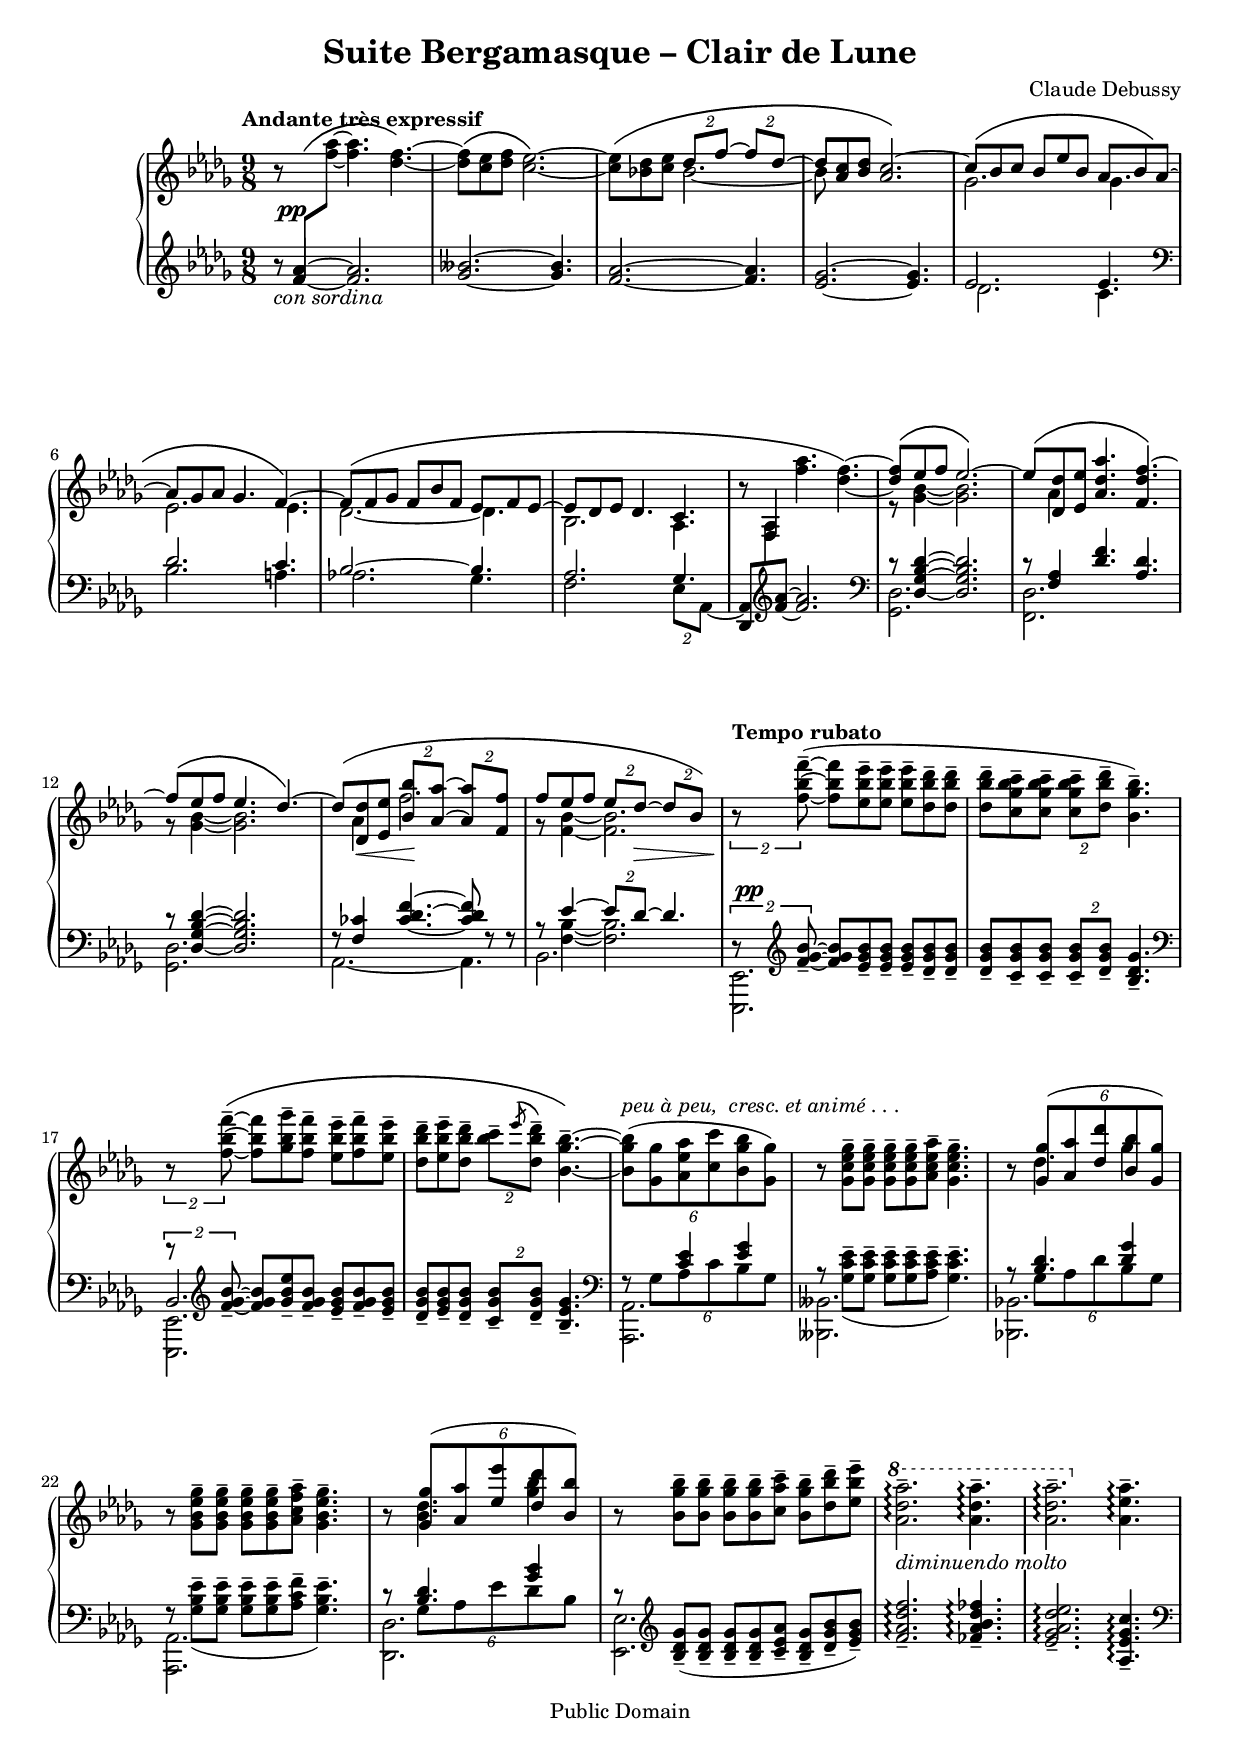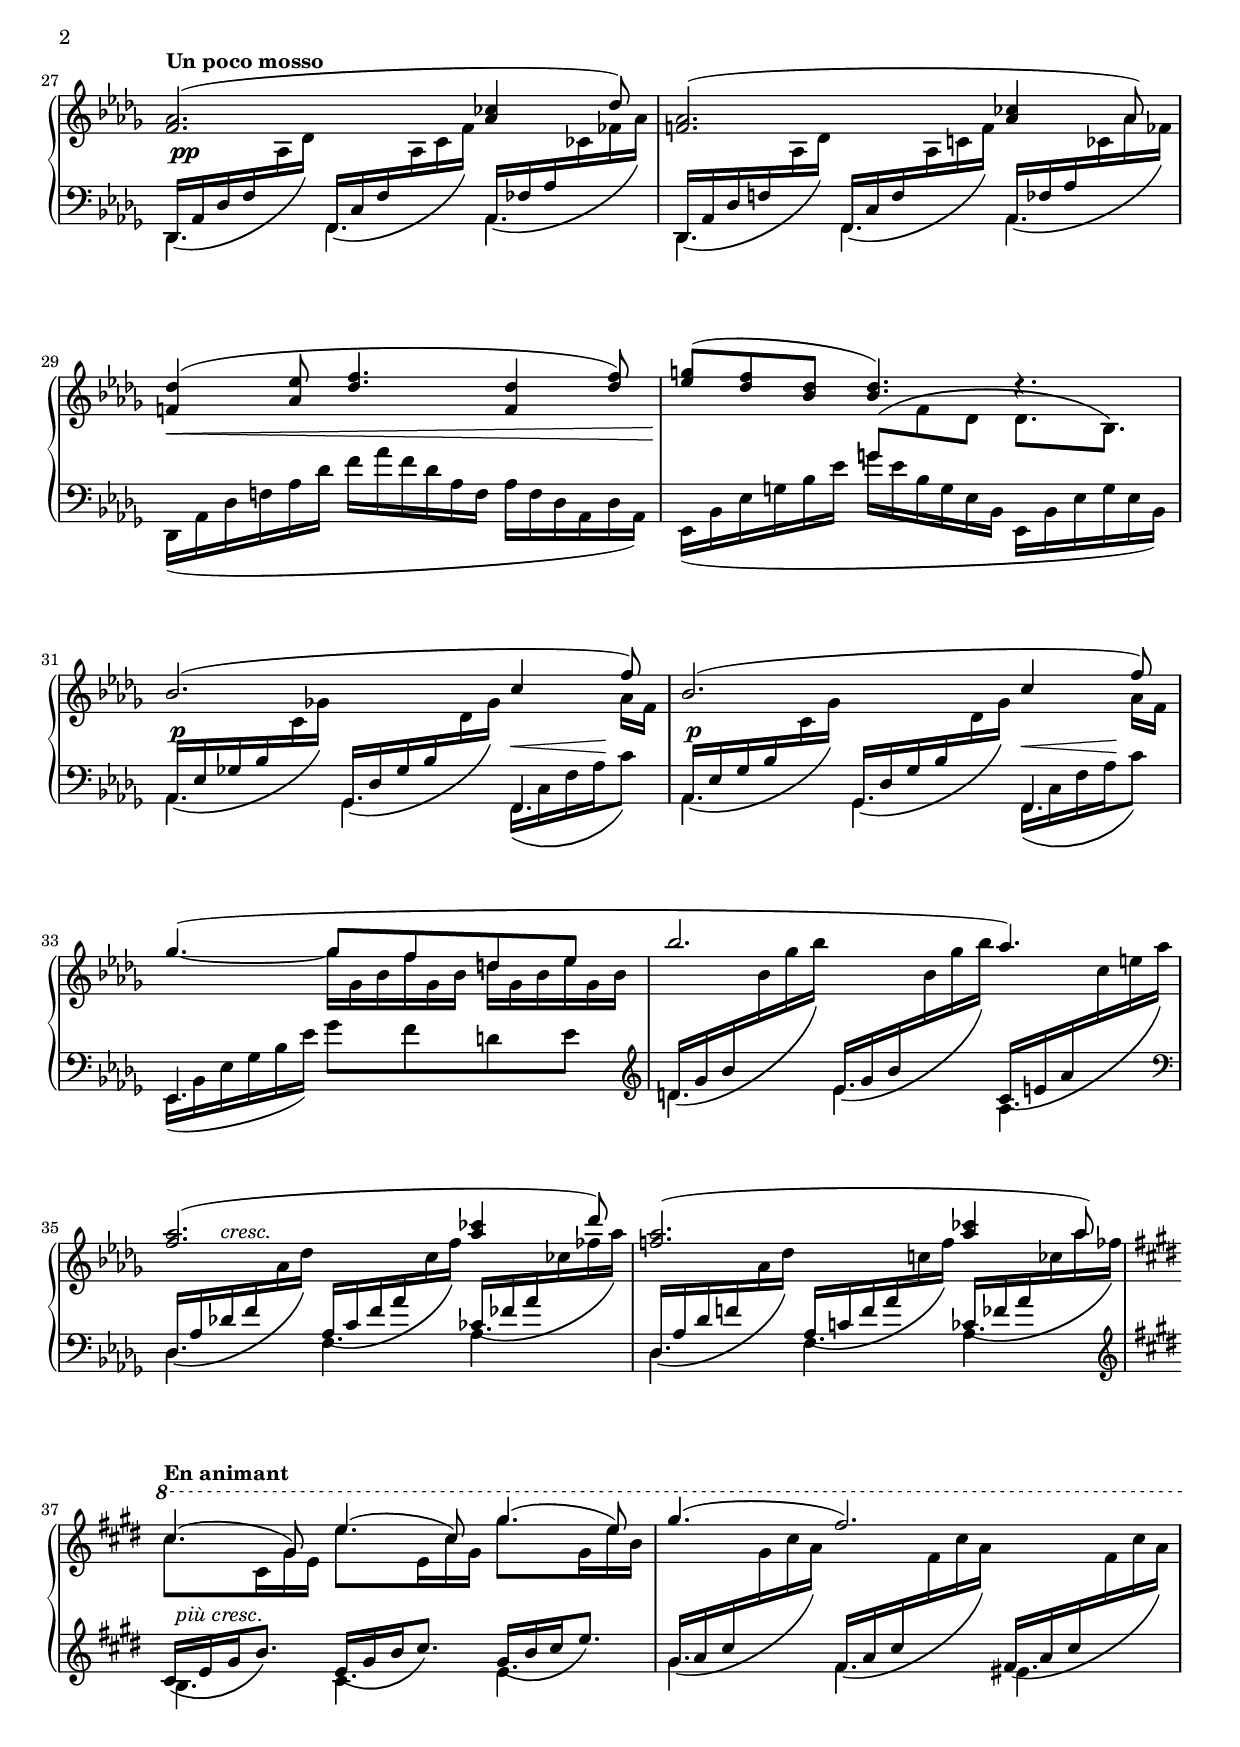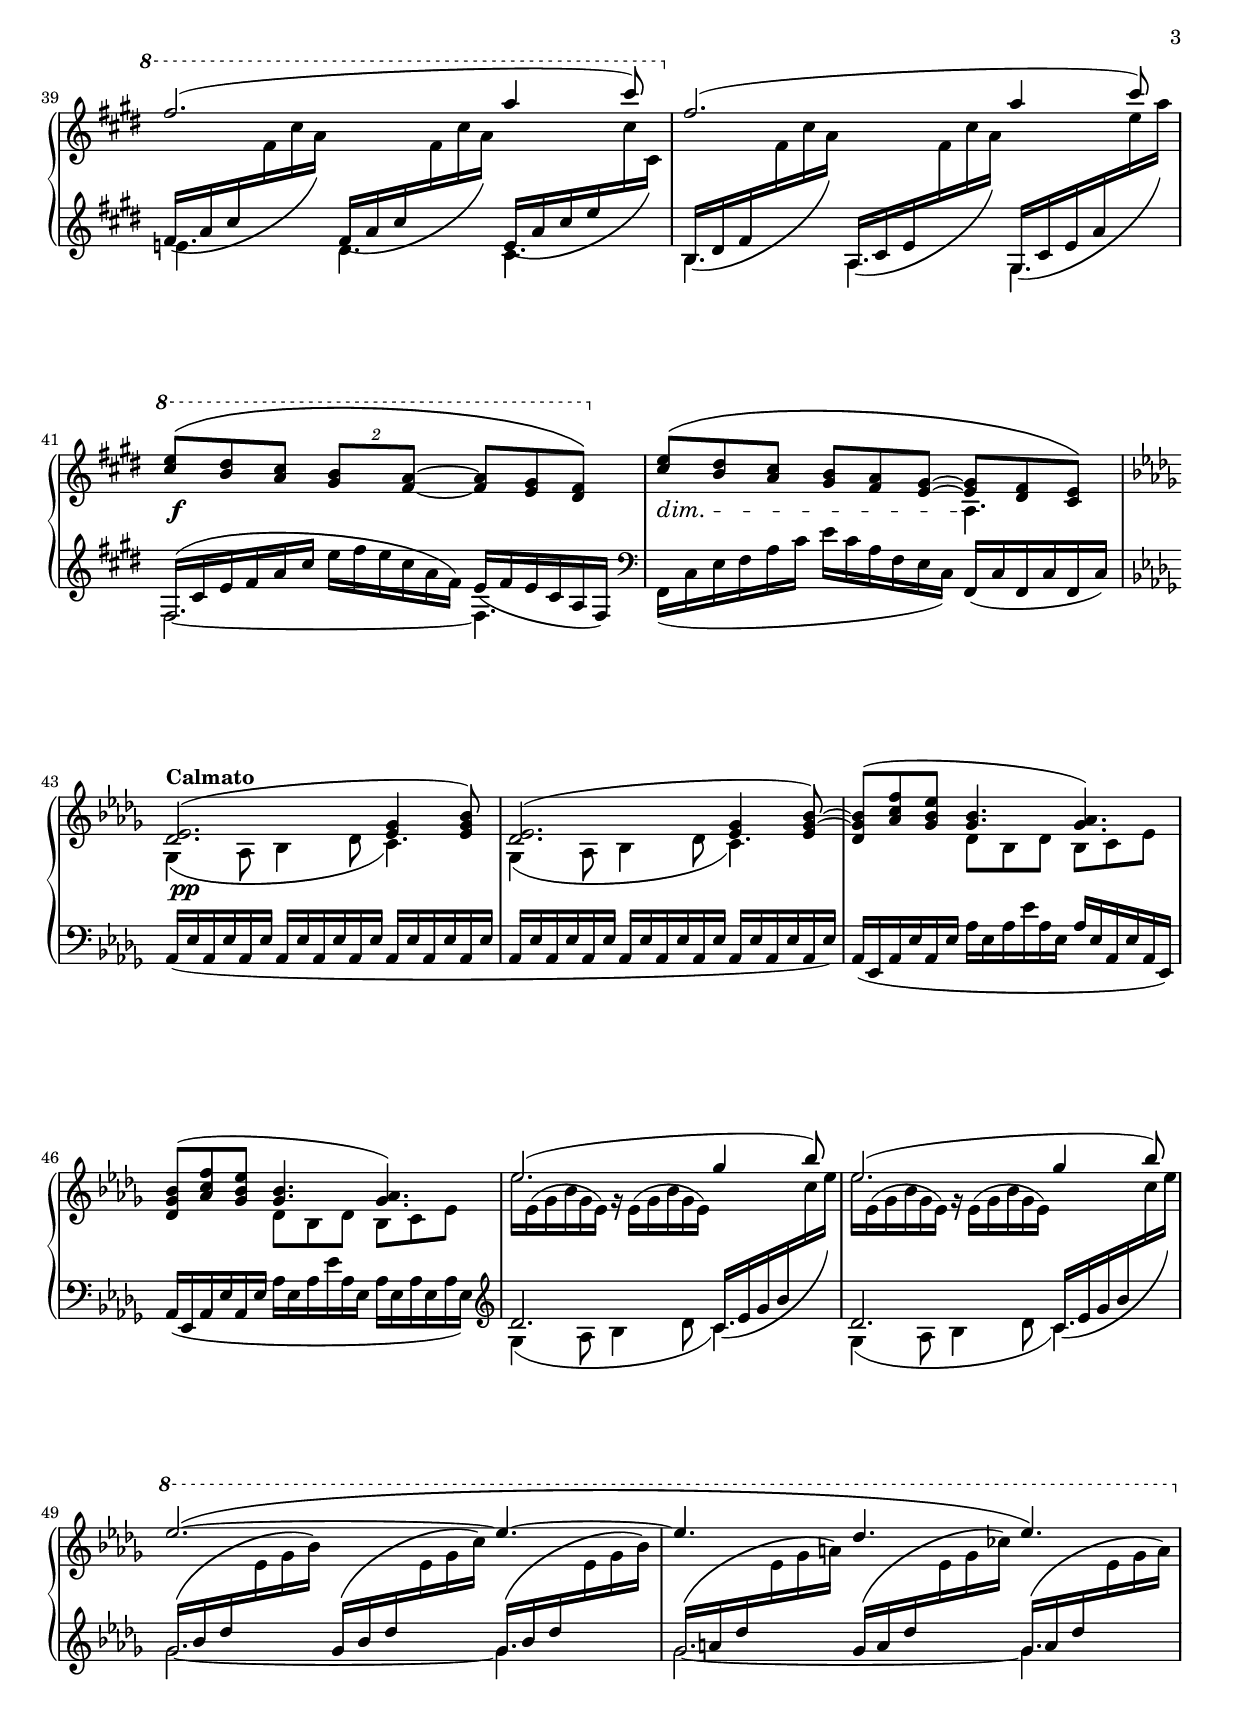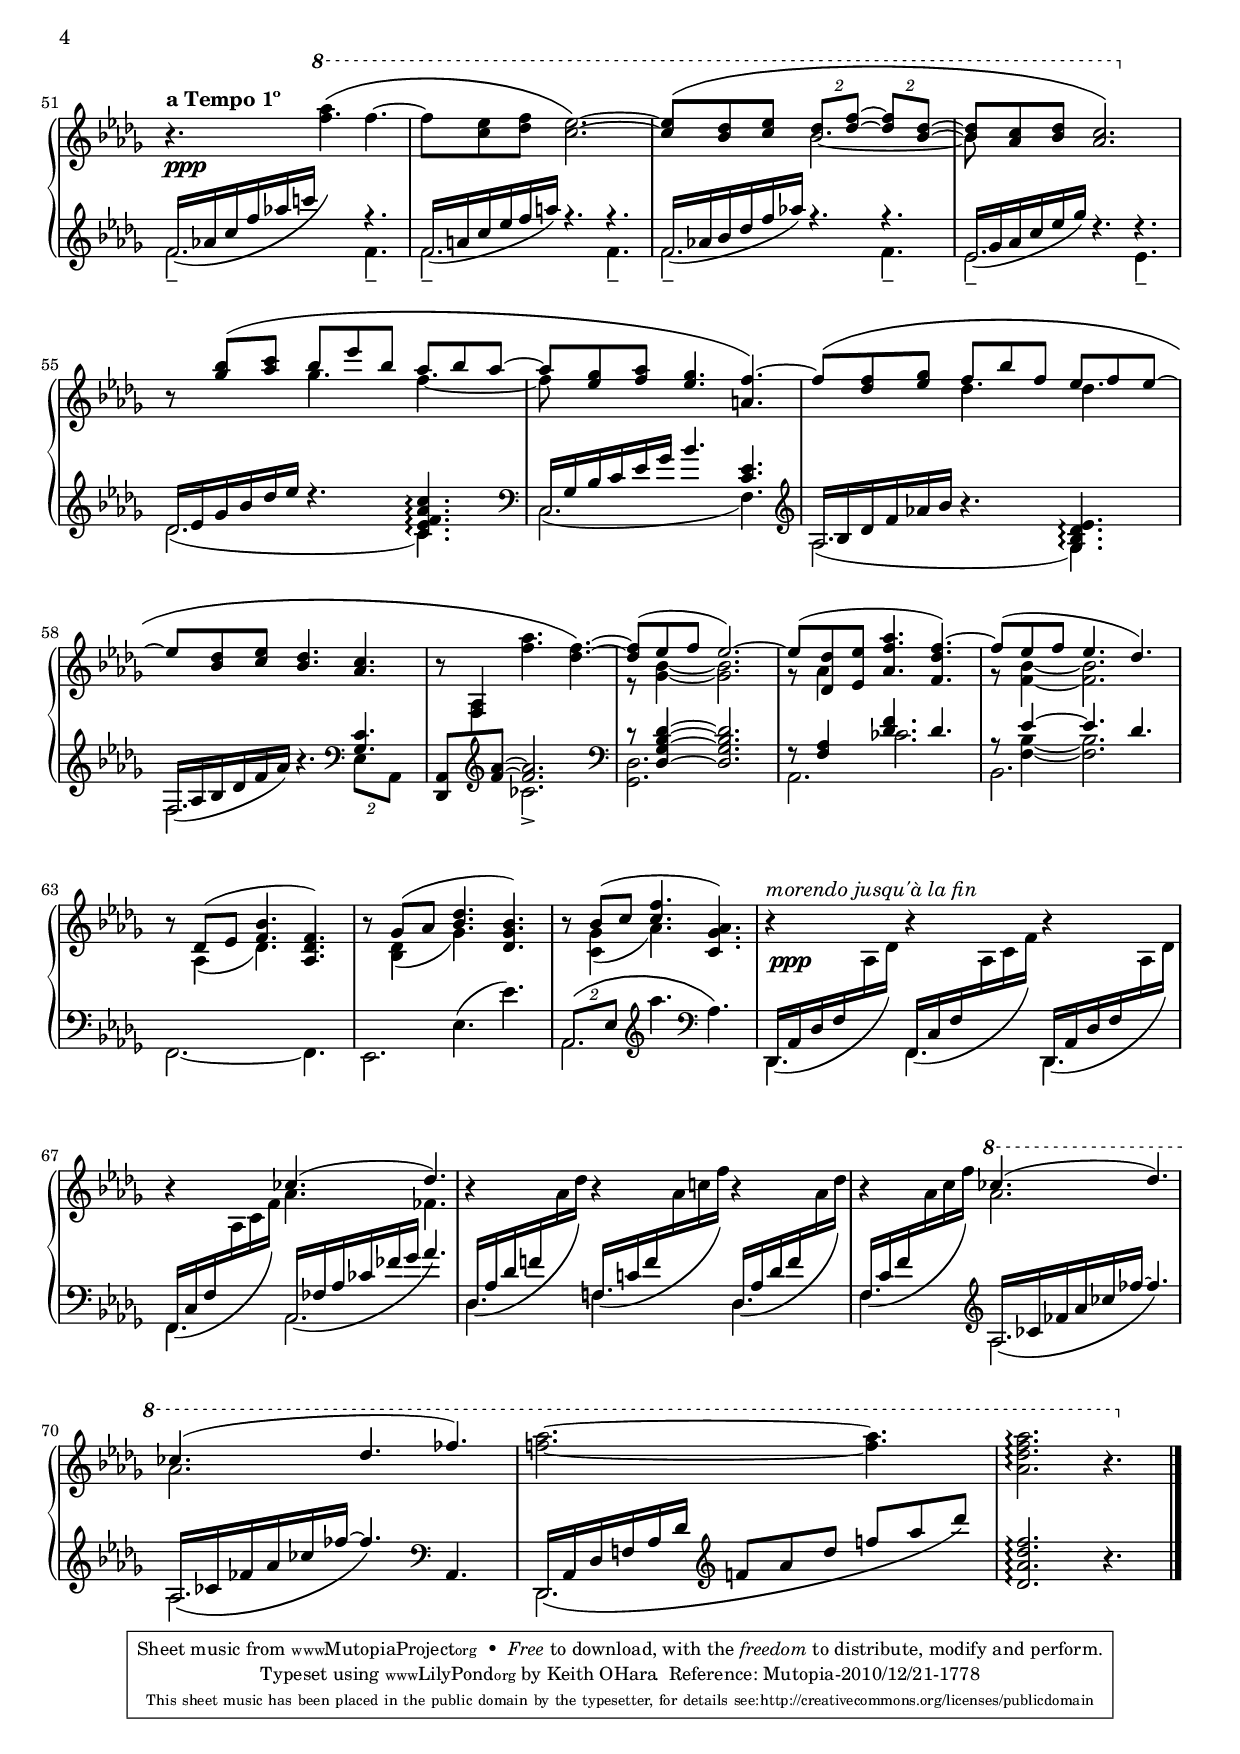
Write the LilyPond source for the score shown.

\version "2.12.3"

\header {
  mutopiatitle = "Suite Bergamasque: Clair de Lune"
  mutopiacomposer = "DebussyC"
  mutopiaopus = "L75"
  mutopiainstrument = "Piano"
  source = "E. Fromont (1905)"
  % Plate E. 1404 F.  IMSLP #02907
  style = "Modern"
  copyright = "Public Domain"
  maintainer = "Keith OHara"
  title = "Suite Bergamasque – Clair de Lune"
  composer = "Claude Debussy"
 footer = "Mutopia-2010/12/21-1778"
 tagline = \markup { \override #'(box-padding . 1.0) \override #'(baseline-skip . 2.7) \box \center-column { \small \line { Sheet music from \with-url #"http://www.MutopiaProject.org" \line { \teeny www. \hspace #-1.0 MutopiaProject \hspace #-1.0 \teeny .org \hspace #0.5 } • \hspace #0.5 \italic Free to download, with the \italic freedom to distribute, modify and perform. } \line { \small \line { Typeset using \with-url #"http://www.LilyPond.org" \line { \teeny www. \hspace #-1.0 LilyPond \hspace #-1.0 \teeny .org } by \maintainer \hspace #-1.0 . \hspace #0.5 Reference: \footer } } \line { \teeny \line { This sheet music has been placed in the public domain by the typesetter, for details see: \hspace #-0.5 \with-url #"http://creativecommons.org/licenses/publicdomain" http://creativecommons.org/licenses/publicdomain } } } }
}
%\pointAndClickOff
\paper {
  %{
  #(set-paper-size "letter")
  annotate-spacing = ##t
  ragged-bottom = ##t
  bottom-margin =12
  %}
  #(layout-set-staff-size 18)
  between-system-padding = 1
  ragged-last-bottom = ##f
}
% Definitios to override page-breaking 
myExplicitBreak = {
  \break
}
myExplicitPageBreak = {
  \pageBreak
}

\include "english.ly"

% restrain the slope of the beams
oflat = {
  \once\override Beam #'damping = #3
}
% Change staff
cu = { \change Staff = "upper" }
cl = { \change Staff = "lower" }
% Suspend collision resolution so notes line up
lu = {\once \override NoteColumn #'ignore-collision = ##t }
% simpler sustain commands
sd =  s8\sustainOn 
su =  s8\sustainOff
sv =  s8\sustainOff\sustainOn

\parallelMusic #'(rhUpRed rhDownGreen lhUpBlue lhDownGrey)
{
  \tempo"Andante très expressif"
  \slurUp \phrasingSlurUp 
  r8\pp \cl <f af>\( \cu <f' af> ~ <f af> 4. <df f>4.\) ~ |
  \stemDown \tieDown s8*9 |
  \dynamicUp \stemUp r8 \lu <f af>4 ~ <f af>2. |
  \dynamicUp \stemDown s8*9_\markup\italic"con sordina" |

  <df f>8\( <c ef> <df f> <c ef>2.\) ~ |
  s8*9 |
  <gf bff>2.~<gf bff>4. |
  s8*9 |

  <c ef>8\( <bf df> <c ef> \stemUp\tieUp\times 3/2 {df f~} \times 3/2 {f df~} |
  s4.  bf'2._~ |
  <f af>2.~<f af>4. |
  s8*9 |

  <df>8 <af c> <bf df> <af c>2.\) ~ |
  bf8 s1 |
  <ef gf>2.~<ef gf>4. |
  s8*9 |

  c8\( bf c bf ef bf af bf af ~ |
  gf2. gf4. |
  ef2. ef4. |
  df2. c4. |

  af8 gf af gf4. f4.\) ~ |
  ef2. ef4. |
  \clef bass df2. c4. |
  \clef bass bf2. a4. |

  f8\( f gf f bf f ef f ef ~ |
  df2.~df4. |
  bf2.^~bf4. |
  af2. gf4. |

  ef8 df ef df4. c4. |
  bf2. af4.|
  af2. gf4. |
  f2. \times 3/2 {ef8 af,~} |

  \barNumberCheck#9

  r8 <f, af>4 \stemNeutral\tieNeutral <f'' af>4. <df f>\) ~ |
  s8*9 |
  s8*9 \clef treble |
  \stemNeutral \once\override Beam #'positions = #'(3 . 3.5)
  <df, af'>8 \cu <f' af> \cl \clef treble <f' af>~<f af>2. |

  \stemUp\tieUp <df f>8\( ef f ef2.\) ~ |
  r8 <gf' bf>4~<gf bf>2. |
  \clef bass r8 <df gf bf df>4 ~ <df gf bf df>2. |
  \clef bass \stemDown <gf,, df'>2. s4. |

  ef8\( <df df,> <ef ef,> <af df, af>4. <f df f,>\) ~|
  s8 af4 s2. |
  r8 <f af>4 <df' f>4. <af df> |
  <f df'>2. s4. |

  f8\( ef f ef4. df\) ~ |
  r8 <gf bf>4~<gf bf>2. |
  r8 <df, gf bf df>4 ~ <df gf bf df>2. |
  <gf df'>2. s4. |

  df8\( <df df,>\< <ef ef,> \times 3/2 {<bf' bf,>\! <af af,>~} \times 3/2 {<af af,> <f f,>} |
  s8 af4 f'2. |
  r8 <f cf'>4 <cf' df f>4.~<cf df f>8 r r |
  \tieDown af2.~af4. |

  f8 ef f \times 3/2 {ef df\>~} \times 3/2 {df[ bf]\)} s8*0\! |
  r8 <f, bf>4~<f bf>2. |
  \tieUp r8 ef4 ~ \times 3/2 {ef8 df8 ~} df4. |
  <<bf2. {s8 <f' bf>4~<f bf>2.}>> |
}
rhUp = \relative c' \rhUpRed 
rhDown = \relative c' \rhDownGreen 
lhUp = \relative c' \lhUpBlue
lhDown= \relative c' \lhDownGrey

\parallelMusic #'(rhUpRed rhDownGreen lhUpBlue lhDownGrey)
{
  \barNumberCheck#15
  \tempo"Tempo rubato" 
  \stemNeutral \tieNeutral
  \times 3/2 {r8  <f bf f'>--(~} <f bf f'> <ef bf' ef>-- <ef bf' ef>-- 
  %{ %} <ef bf' ef>-- <df bf' df>-- <df bf' df>-- |
  s8*9 |
  \tieNeutral
  \times 3/2 {r8\pp \clef treble <f gf bf>--~} <f gf bf> <ef gf bf>-- <ef gf bf>--
  %{ %}  <ef gf bf>-- <df gf bf>-- <df gf bf>-- |
  <ef ef,>2. s4. |

  <df bf' df>8-- <c gf' bf c>-- <c gf' bf c>-- 
  %{ %} \times 3/2 {<c gf' bf c>-- <df bf' df>--} <bf gf' bf>4.--)|
  s8*9 |
  <df gf bf>8-- <c gf' bf>-- <c gf' bf>-- 
  %{ %} \times 3/2 {<c gf' bf>-- <df gf bf>--} <bf df gf>4.--|
  s8*9 |

  \times 3/2 {r8 <f' bf f'>--\(~} <f bf f'> <gf bf gf'>-- <f bf f'>--
  %{ %} <ef bf' ef>-- <f bf f'>-- <ef bf' ef>-- |
  \cl\stemUp bf2. s4. \cu\stemDown |
  \times 3/2 {r8 \clef treble <f' gf bf>--~} <f gf bf> <gf bf ef>-- <f gf bf>--
  %{ %}  <ef gf bf>-- <f gf bf>-- <ef gf bf>-- |
  \clef bass <ef ef,>2. s4. |

  <df bf' df>8-- <ef bf' ef>-- <df bf' df>-- \times3/2{
    <bf' c>-- \acciaccatura{\slurUp ef}<df, bf' df>--
  } <bf gf' bf>4.--\)~|
  s8*9 |
  <df gf bf>8-- <ef gf bf>-- <df gf bf>-- 
  %{ %} \times 3/2 {<c gf' bf>-- <df gf bf>--} <bf ef gf>4.--|
  s8*9 |

  \barNumberCheck#19

  \times 9/6 { <bf gf' bf>8[( <gf gf'> 
  %{ %} <af ef' af> <c c'> <bf gf' bf> <gf gf'>]) } |
  s8*9^\markup\italic"peu à peu,  cresc. et animé . . ." |
  r8*9/6 \stemDown \times 9/6 {gf8[ af c bf gf] } |
  << { \clef bass <af af,>2. s4.}
  %{ %} {s4*9/6 \stemUp <c' ef>4*9/6 <ef gf>4*9/6 } >> |

  r8 <gf c ef gf>-- <gf c ef gf>-- 
  %{ %} <gf c ef gf>-- <gf c ef gf>-- <af c ef af>-- <gf c ef gf>4.-- |
  s8*9 |
  \stemUp r8 \stemNeutral <gf c ef>--_( <gf c ef>-- 
  %{ %} <gf c ef>-- <gf c ef>-- <af c ef>-- <gf c ef>4.--) |
  \stemDown <bff, bff,>2. s4. |

  \stemUp 
  r8*9/6 \times 9/6 {<gf gf'>8[( <af af'> <df df'> <bf bf'> <gf gf'>]) } |
  s8*9/6 df''4. s8*9/6 gf4*9/6 |
  \stemUp r8*9/6 \stemDown \times 9/6 {gf8[ af df bf gf] } |
  << { <bf bf,>2. s4.} 
  %{ %} {s8*9/6 \stemUp <bf' df>4. s8*9/6 <df gf>4*9/6 } >> |

  \stemNeutral
  r8 <gf bf ef gf>-- <gf bf ef gf>-- 
  %{ %} <gf bf ef gf>-- <gf bf ef gf>-- <af c f af>-- <gf bf ef gf>4.-- |
  s8*9 |
  \stemUp r8 \stemNeutral <gf bf ef>--_( <gf bf ef>-- 
  %{ %} <gf bf ef>-- <gf bf ef>-- <af c f>-- <gf bf ef>4.--) |
  \stemDown <af, af,>2. s4. |

  \stemUp 
  r8*9/6 \times 9/6 {<gf gf'>8[( <af af'> <ef' ef'> <df df'> <bf bf'>]) } |
  s8*9/6 <bf, df>4.*9/6 <gf' bf>4*9/6 |
  \stemUp r8*9/6 \stemDown \times 9/6 {gf8[ af ef' df bf] } |
  << { <df df,>2. s4.} 
  %{ %} {s8*9/6 \stemUp <bf' df>4.*9/6 <gf' bf>4*9/6 } >> |

  \stemNeutral
  r8 <bf gf' bf>-- <bf gf' bf>-- <bf gf' bf>-- <bf gf' bf>--
  %{ %} <c af' c>-- <bf gf' bf>-- <df bf' df>-- <ef bf' ef>-- |
  s8*9 |
  \stemUp r8 \clef treble <bf df gf>--_( <bf df gf>-- <bf df gf>-- <bf df gf>--
  %{ %} <c ef af>-- <bf df gf>-- <df gf bf>-- <ef gf bf>--) |
  \stemDown <ef, ef,>2. s4. |

  \stemNeutral
  \ottava #1 <af df af'>2.--\arpeggio <af df af'>4.--\arpeggio |
  s8*9_\markup\whiteout\italic"diminuendo molto" |
  <f af df f>2.--\arpeggio <ff af bf df ff>4.--\arpeggio |
  s8*9 |

  <af df af'>2.--\arpeggio \ottava #0 <af, ef' af>4.--\arpeggio |
  s8*9 |
  <ef gf af df ef>2.--\arpeggio <af, ef' gf c>4.--\arpeggio |
  s8*9 |
  \myExplicitPageBreak
}
rhUp = {\rhUp \relative c'' \rhUpRed}
rhDown = {\rhDown \relative c \rhDownGreen}
lhUp = {\lhUp \relative c' \lhUpBlue }
lhDown= {\lhDown \relative c, \lhDownGrey }

\parallelMusic #'(rhUpRed rhDownGreen lhUpBlue lhDownGrey)
{
  \barNumberCheck#27
  \tempo"Un poco mosso" \newSpacingSection
  \stemUp
  <f af>2.( <af cf>4 df8 ) |
  s8*9 \pp|
  \slurDown \phrasingSlurDown \dynamicUp \stemNeutral  
  \clef bass df16\( af' df f\cu af df\)
  %{ %} \cl f,,\( c' f\cu af c f\) \cl af,,\( ff' af\cu cf ff af\) \cl |
  \clef bass \mergeDifferentlyDottedOn 
  df4. f af |

  <f, af>2.( <af cf>4 af8 ) |
  s8*9 |
  df,,,16\( af' df f\cu af df\) 
  %{ %} \cl f,,\( c' f\cu af c f\) \cl af,,\( ff' af\cu cf af' ff\) \cl |
  df,4. f af |

  <f df'>4(\< <af ef'>8 <df f>4. <f, df'>4 <df' f>8) |
  s8*9 |
  df,,16( af' df f af df f af f df af f af f df af df af) |
  s8*9 |

  <ef g>8\!( <df f> <bf df> <bf df>4.) r4. |
  s4. \slurUp\stemNeutral \cl g'8\( \cu\stemDown f df df8. bf\) |
  ef16( bf' ef g bf ef g ef bf g ef bf \stemDown ef, bf' ef g ef bf) |
  s8*9 |

  bf2.(\p c4 f8) |
  \stemDown s2. s4 af'16 f |
  \stemNeutral
  af16\(ef' gf bf\cu c gf'\)\cl gf,,\( df' gf bf\cu df gf\)\cl f,,\(\<c' f af\! c8\) |
  af4. gf \stemUp f \stemDown |

  bf,2.(\p c4 f8) |
  \stemDown s2. s4 af16 f |
  af,16\( ef' gf bf\cu c gf'\)\cl gf,,\( df' gf bf\cu df gf\)\cl f,,\(\< c' f af\! c8\) |
  af4. gf \stemUp f \stemDown |

  \barNumberCheck#33

  gf4.( ~ gf8*3/2[ f d ef] |
  s4. gf'16 gf, bf f' gf, bf d gf, bf ef gf, bf |
  ef,,16( bf' ef gf bf ef)  s2. |
  \stemUp ef4. \stemDown gf''8*3/2[ f d ef] |

  bf'2. af4.) |
  s8*9 |
  \clef treble \stemNeutral d16\( gf bf\cu bf gf' bf\)\cl 
  %{%} ef,,\( gf bf\cu bf gf' bf\)\cl c,,\( e af\cu c e af\)\cl |
  d4. ef af, |

  <f af>2.( <af cf>4 df8) |
  s8 \once\override TextScript #'outside-staff-priority = ##f 
  %{%} s1^\markup\italic"cresc." |
  \clef bass df,,,16\( af' df f\cu af df\)\cl
  %{%} af,\( c f af\cu c f\)\cl  cf,\( ff af\cu cf ff af\)\cl |
  df,4. f af |

  <f, af>2.( <af cf>4 af8) |
  s8*9 |
  df,,,16\( af' df f\cu af df\)\cl
  %{ %} af,\( c f af\cu c f\)\cl  cf,\( ff af\cu cf af' ff\)\cl |
  df,4. f af | 
  % Use flats so the reader can recognize this as d flat minor,
  %  the same as in the previous measure

}
rhUp = {\rhUp \relative c' \rhUpRed}
rhDown = {\rhDown \relative c' \rhDownGreen}
lhUp = {\lhUp \relative c, \lhUpBlue }
lhDown= {\lhDown \relative c, \lhDownGrey }

\parallelMusic #'(rhUpRed rhDownGreen lhUpBlue lhDownGrey)
{
  \barNumberCheck#37
  \tempo"En animant"
  \key cs \minor \mergeDifferentlyDottedOn \ottava #1
  cs4(       gs8)  e'4(      cs8)   gs'4(       e8)  |
  cs8. cs,16 gs' e e'8. e,16 cs' gs gs'8. gs,16 e' b |
  \key cs \minor \clef treble \stemUp
  cs16\( e gs b8.\) e,16\( gs b cs8.\)  gs16\( b cs e8.\)  |
  b4.^\markup\italic"più cresc." cs e |

  gs4.( fs2.) |
  s8*9 |
  \stemNeutral
  gs,16\( a cs\cu gs' cs a\)\cl fs,\( a cs\cu fs cs' a\)\cl fs,\( a cs\cu fs cs' a\)\cl |
  gs4. fs es |

  fs2.( a4 cs8) |
  s8*9 |
  fs,16\( a cs\cu fs cs' a\)\cl fs,\( a cs\cu fs cs' a\)\cl e,\( a cs e\cu cs' cs,\)\cl |
  e4. ds cs |

  \ottava #0
  fs,,2.( a4 cs8) |
  s8*9 |
  b,16\( ds fs\cu fs cs' a\)\cl a,\( cs e \cu fs cs' a\)\cl gs,\( cs e a\cu e' a\)\cl |
  b4. a gs |

  \ottava #1
  <cs e>8\( <b ds> <a cs> \times 3/2{<gs b> <fs a> ~} <fs a> <e gs> <ds fs>\) |
  s8*9 \f \ottava #0 |
  fs,,16^( cs' e fs a cs e fs e cs a fs) e( fs e cs a fs) |
  \mergeDifferentlyHeadedOn \mergeDifferentlyDottedOn fs2. ~ fs4. |

  <cs e>8\( <b ds> <a cs> <gs b> <fs a> <e gs>^~<e gs> <ds fs> <cs e> \) |
  \dimTextDim s2.\>a,,4.\! |
  \clef bass
  fs,16( cs' e fs a cs e cs a fs e cs) fs,( cs' fs, cs' fs, cs') |
  s8*9 |

}
rhUp = {\rhUp \relative c''' \rhUpRed}
rhDown = {\rhDown \relative c''' \rhDownGreen}
lhUp = {\lhUp \relative c' \lhUpBlue }
lhDown= {\lhDown \relative c' \lhDownGrey }

\parallelMusic #'(rhUpRed rhDownGreen lhUpBlue lhDownGrey)
{
  \barNumberCheck#43
  \tempo"Calmato" \key df \major \tieUp
  <df ef>2.( <ef gf>4 <ef gf bf>8) |
	      \slurDown gf4(\pp af8 bf4 df8 c4.) |
  \key df \major 
  af16( ef' af, ef' af, ef' af, ef' af, ef' af, ef' af, ef' af, ef' af, ef' |
  s8*9 |

  <df ef>2.( <ef gf>4 <ef gf bf>8) ~ |
  gf4( af8 bf4 df8 c4.) |
  af,16 ef' af, ef' af, ef' af, ef' af, ef' af, ef' af, ef' af, ef' af, ef') |
  s8*9 |

  <df gf bf>8( <af' c f> <gf bf ef> <gf bf>4. <gf af>) |
  s4. df8 bf df bf c ef |
  af,16( ef af ef' af, ef' af ef af ef' af, ef af ef af, ef' af, ef) |
  s8*9 |

  <df gf bf>8( <af' c f> <gf bf ef> <gf bf>4. <gf af>) |
  s4. df8 bf df bf c ef |
  af16( ef af ef' af, ef' af ef af ef' af, ef af ef af ef af ef) |
  s8*9 |

  \mergeDifferentlyDottedOn\mergeDifferentlyHeadedOn <ef'>2.( gf4 bf8) |
  \slurNeutral\stemDown
  ef'16 ef,( gf bf gf ef) r ef( gf bf gf ef) s4. |
  \clef treble \stemUp df'2. \stemNeutral c16_\( ef gf bf \cu c ef\) \cl |
  gf4_( af8 bf4 df8 c4.) |

  <ef,>2.( gf4 bf8) |
  \slurNeutral\stemDown
  ef'16 ef,( gf bf gf ef) r ef( gf bf gf ef) s4. |
  \stemUp df,2. \stemNeutral c16_\( ef gf bf \cu c ef\) \cl |
  gf4_( af8 bf4 df8 c4.) |

  \ottava #1 <ef>2.^\( ~ ef4. ~ |
  s8*9 |
  \phrasingSlurUp
  gf,16\( bf df\cu ef gf bf\)\cl gf,16\( bf df\cu ef gf c\)\cl gf,16\( bf df\cu ef gf bf\)\cl |
  gf'2.~gf4. |

  <ef>4. df ef\) \ottava #0 |
  s8*9 |
  gf,16\( a df\cu ef gf a\)\cl gf,16\( a df\cu ef gf cf\)\cl gf,16\( a df\cu ef gf a\)\cl |
  gf2.~gf4. |
  \myExplicitPageBreak

}
rhUp = {\rhUp \relative c' \rhUpRed}
rhDown = {\rhDown \relative c' \rhDownGreen}
lhUp = {\lhUp \relative c \lhUpBlue }
lhDown= {\lhDown \relative c' \lhDownGrey }

\parallelMusic #'(rhUpRed rhDownGreen lhUpBlue lhDownGrey)
{
  \barNumberCheck#51
  \tempo"a Tempo 1º" \newSpacingSection 
  \stemNeutral
  r4._\markup\dynamic"ppp" \ottava #1 <f af>4.\( f4. ~ |
  \stemDown \tieDown s8*9 |
  \stemUp 
  f16_\( af c f af c \cu\hideNotes af'4.\) \unHideNotes\cl r4. |
  f2._- f4._- |

  f8 <c ef> <df f> <c ef>2.\) ~ |
  s8*9 |
  f,,16( a c ef f a) r4.  r4.|
  f2._- f4._- |

  \stemUp
  <c ef>8\( <bf df> <c ef> \times 3/2 {<bf df> <df f>~} \times 3/2 {<df f> <bf df>~} |
  s4.  bf'2._~ |
  f,16( af bf df f af) r4.  r4.|
  f2._- f4._- |

  \tieUp <bf df>8 <af c> <bf df> <af c>2.\) |
  bf8 s1 |
  ef,16( gf af c ef gf) r4.  r4.|
  ef2._- ef4._- |

  \barNumberCheck#55

  \ottava #0
  r8 <gf bf>\( <af c> bf ef bf af bf af ~ |
  s4. gf f ~ |
  df,16 ef gf bf df ef r4. <c, ef f af c>4.\arpeggio |
  \slurDown df2.( c4.) |

  af8 <ef gf> <f af> <ef gf>4. <f a,>\) ~ |
  f8 s1 |
  \clef bass
  c,16 gf' bf c ef gf bf4. <c, ef> |
  c,2.( f4.) |

  f8\( <df f> <ef gf> f bf f ef f ef ~ |
  s4. df df |
  \clef treble
  af16 bf df f af bf r4. <gf, bf df ef>4.\arpeggio |
  af2.( gf4.) |

  ef8 <bf df> <c ef> <bf df>4. <af c>4. |
  s8*9 |
  f16( af bf df f af) r4. \clef bass <gf, c>4. |
  f2. \times 3/2{ef8 af,} |

  \barNumberCheck#59

  \ottava #0
  r8 <f, af>4 \stemNeutral <f'' af>4. <df f>\) ~ |
  s8*9 |
  \stemNeutral\tieUp \once\override Beam #'positions = #'(3 . 3.5)
  <df, af'>8[ \cu <f' af> \cl \clef treble <f' af>]~<f af>2. |
  s4. cf'2._> |

  \stemUp <df f>8( ef f ef2.) ~ |
  r8 <gf, bf>4~<gf bf>2. |
  \clef bass \stemUp r8 <df, gf bf df>4 ~ <df gf bf df>2. |
  <gf, df'>2. s4. |

  ef8( <df df,> <ef ef,> <af f af,>4. <f df f,>) ~|
  r8 af4 s2. |
  \slurUp r8 <f af>4 <df' f>4. df |
  << {af2. s4.} {s4. cf'2.} >> |

  f8( ef f ef4. df)  |
  r8 <f bf>4~<f bf>2. |
  r8 ef4~ef4. df4. |
  << {bf,2. s4.} {s8 <f' bf>4~<f bf>2.} >> |

  r8 df,( ef <f bf>4. <f df af>4.) |
  \slurDown s8 af,4( df4.) s |
  s8*9 |
  f,2.~f4. |

  r8 gf( af <bf df>4. <bf gf df>4.) |
  s8 <df bf>4( gf4.) s |
  s8*9 |
  ef2.*1/2 ef'4.^( ef') |

  r8 bf( c <c f>4. <af gf c,>4.) |
  s8 <gf c,>4( af4.) s |
  \times 3/2 {af,8\( ef'8}\clef treble \stemNeutral af''4. \clef bass af,,\) |
  af,,2. s4. |

}
rhUp = {\rhUp \relative c''' \rhUpRed}
rhDown = {\rhDown \relative c'' \rhDownGreen}
lhUp = {\lhUp \relative c' \lhUpBlue }
lhDown= {\lhDown \relative c' \lhDownGrey }

\parallelMusic #'(rhUpRed rhDownGreen lhUpBlue lhDownGrey)
{
  \barNumberCheck#66
  r4\ppp^\markup\italic"morendo jusqu'à la fin" s8 r4 s8 r4 s8 |
  s8*9 |
  \slurDown\phrasingSlurDown\stemNeutral
  df16\( af' df f\cu af df\)\cl f,,\( c' f\cu af c f\)\cl df,,\( af' df f\cu af df\)\cl |
  df4. f df |

  r4 s8 cf4.( df) |
  s4 s8 af4. ff |
  f,,16\( c'f \cu af c f\)\cl\stemUp af,,\(ff' af cf ff gf af4.\) |
  f4. af2. |

  r4 s8 r4 s8 r4 s8 |
  s8*9 |
  \stemNeutral
  df,,16\( af' df f\cu af df\)\cl f,,\( c' f\cu af c f\)\cl df,,\( af' df f\cu af df\)\cl |
  df4. f df |

  r4 s8 \ottava #1 cf'4.( df) |
  s4 s8 af'2. |
  f,,16\( c' f\cu af c f\)\cl\stemUp\clef treble af,,\(cf ff af cf ff~ff4.\) |
  f4. af2. |

  cf4.( df ff) |
  af2. s4. |
  af,,16\( cf ff af cf ff~ff4.\) \clef bass af,,,4. |
  af2. s4. |

  s8*9 |
  \tieNeutral <f' af>2. ~ <f af>4. |
  df,16\( af' df f! af df \clef treble f8 af df f af df\) |
  df,,2. s4. |
  s8*9 |
  <af, df f af>2.\arpeggio r4. |
  <df,, af'df f>2.\arpeggio r4. |
  s8*9 |

}
rhUp = {\rhUp \relative c'' \rhUpRed}
rhDown = {\rhDown \relative c'' \rhDownGreen}
lhUp = {\lhUp \relative c, \lhUpBlue }
lhDown= {\lhDown \relative c, \lhDownGrey }

\score { 
  \new PianoStaff
  <<
    \override Score.SpacingSpanner #'shortest-duration-space = #1.7
    % The 'piano' accidental style has extraNaturals false by default
    %\set PianoStaff.extraNatural = ##f
    #(set-accidental-style 'piano 'Score)
    \set PianoStaff.printKeyCancellation = ##f
    \override PianoStaff.DynamicLineSpanner #'staff-padding = #2
    \override PianoStaff.DynamicText #'self-alignment-X = #LEFT
    \new Staff = "upper" << 
      \key df \major
      \time 9/8
      \override PianoStaff.PhrasingSlur #'height-limit = #5 
      \new Voice = "red" {
	%{colorize } \override NoteHead #'color = #red %}
	\rhUp
      }
      \new Voice = "green" {
	%{colorize } \override NoteHead #'color = #green %}
	\rhDown
      }
      \new Voice = "dynamics" {
      }
    >>
    \new Staff = "lower" << 
      \key df \major
      \time 9/8
      \new Voice = "blue" {
	%{colorize } \override NoteHead #'color = #blue %}
	\lhUp
      }
      \new Voice = "grey" {
	%{colorize } \override NoteHead #'color = #grey %}
	\lhDown
	\bar "|."
      }
      \new Voice = "pedal" {
	\set Staff.pedalSustainStyle = #'bracket
      }
    >>
  >>
  \layout {
    \context {
      \Score
      %\consists "Span_arpeggio_engraver"
    }
  }
  \midi {
    %% Remove the dynamics from the midi output
    \context {
      \Voice
      \remove "Dynamic_performer"
    }
  }
}

